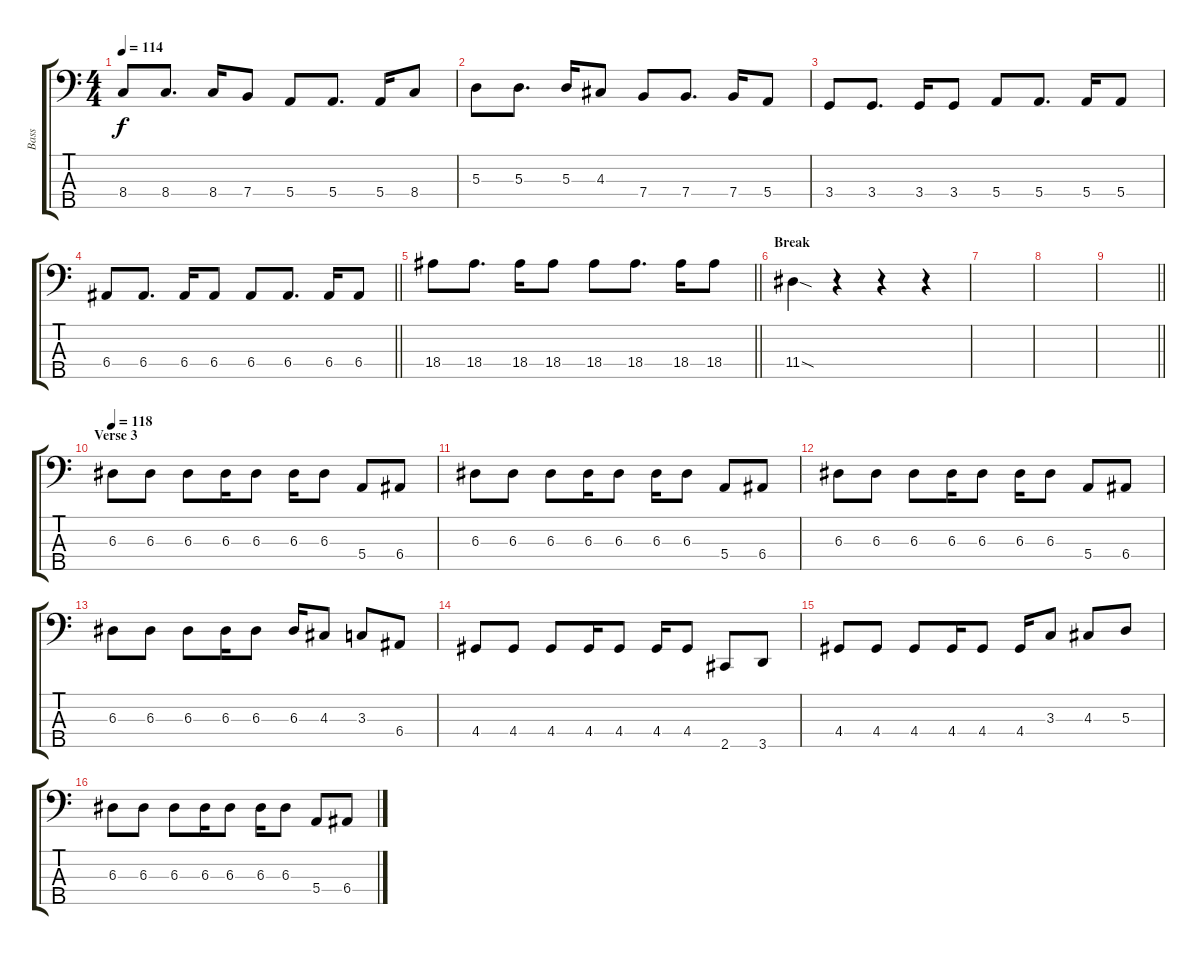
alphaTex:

\track ("Bass" "Bass") {instrument electricbassfinger}
\staff {score tabs}
\tuning (G2 D2 A1 E1 B0) {hide}
\ts (4 4)
\tempo 114
\clef f4
\ks c
8.4.8{dy f} 8.4.8{d} 8.4.16 7.4.8 5.4.8 5.4.8{d} 5.4.16 8.4.8 |
5.3.8 5.3.8{d} 5.3.16 4.3.8 7.4.8 7.4.8{d} 7.4.16 5.4.8 |
3.4.8 3.4.8{d} 3.4.16 3.4.8 5.4.8 5.4.8{d} 5.4.16 5.4.8 |
\barLineRight lightlight
6.4.8 6.4.8{d} 6.4.16 6.4.8 6.4.8 6.4.8{d} 6.4.16 6.4.8 |
\barLineRight lightlight
18.4.8 18.4.8{d} 18.4.16 18.4.8 18.4.8 18.4.8{d} 18.4.16 18.4.8 |
\section ("" "Break")
11.4{sod}.4 r.4 r.4 r.4 |
|
|
\barLineRight lightlight
|
\section ("" "Verse 3")
\tempo 118
6.3.8 6.3.8 6.3.8 6.3.16 6.3.8 6.3.16 6.3.8 5.4.8 6.4.8 |
6.3.8 6.3.8 6.3.8 6.3.16 6.3.8 6.3.16 6.3.8 5.4.8 6.4.8 |
6.3.8 6.3.8 6.3.8 6.3.16 6.3.8 6.3.16 6.3.8 5.4.8 6.4.8 |
6.3.8 6.3.8 6.3.8 6.3.16 6.3.8 6.3.16 4.3.8 3.3.8 6.4.8 |
4.4.8 4.4.8 4.4.8 4.4.16 4.4.8 4.4.16 4.4.8 2.5.8 3.5.8 |
4.4.8 4.4.8 4.4.8 4.4.16 4.4.8 4.4.16 3.3.8 4.3.8 5.3.8 |
6.3.8 6.3.8 6.3.8 6.3.16 6.3.8 6.3.16 6.3.8 5.4.8 6.4.8
